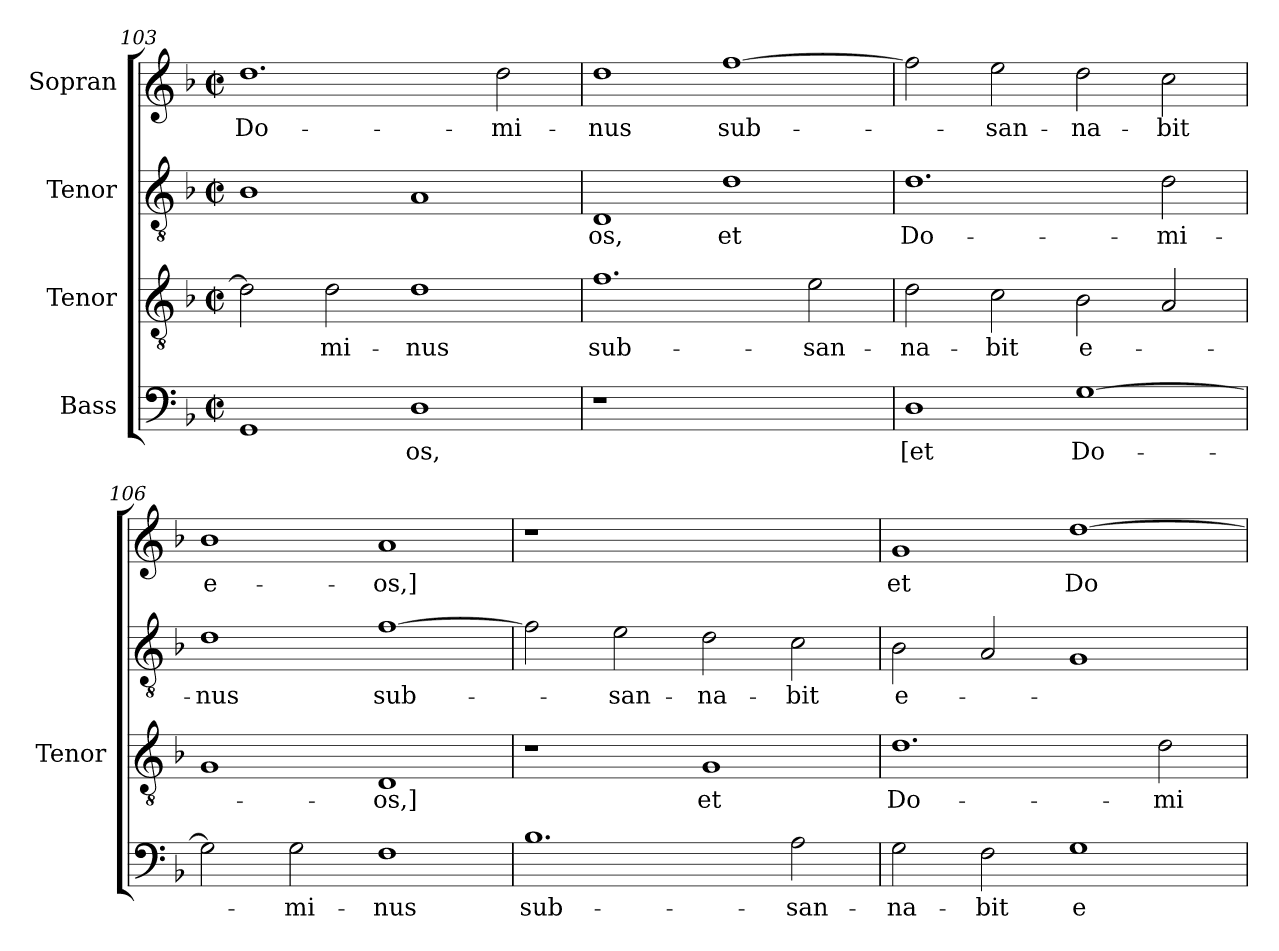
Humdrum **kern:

**kern	**text	**kern	**text	**kern	**text	**kern	**text
*part4	*part4	*part3	*part3	*part2	*part2	*part1	*part1
*staff4	*staff4	*staff3	*staff3	*staff2	*staff2	*staff1	*staff1
*I"Bass	*	*I"Tenor	*	*I"Tenor	*	*I"Sopran	*
*	*	*I'Tenor	*	*	*	*	*
*clefF4	*	*clefGv2	*	*clefGv2	*	*clefG2	*
*	*	*ITrd7c12	*	*ITrd7c12	*	*	*
*k[b-]	*	*k[b-]	*	*k[b-]	*	*k[b-]	*
*F:	*	*F:	*	*F:	*	*F:	*
*M2/2	*	*M2/2	*	*M2/2	*	*M2/2	*
*met(c|)	*	*met(c|)	*	*met(c|)	*	*met(c|)	*
=103	=103	=103	=103	=103	=103	=103	=103
!	!	!	!	!	!	!	!LO:LY:b:color=#000000
1GGi	.	2Di\]	.	1BB-i	.	1.ddi	Do-
!	!	!	!LO:LY:b:color=#000000	!	!	!	!
.	.	2Di\	-mi-	.	.	.	.
!	!LO:LY:b:color=#000000	!	!	!	!	!	!
!	!	!	!LO:LY:b:color=#000000	!	!	!	!
1Di	-os,	1Di	-nus	1AAi	.	.	.
!	!	!	!	!	!	!	!LO:LY:b:color=#000000
.	.	.	.	.	.	2ddi\	-mi-
=104	=104	=104	=104	=104	=104	=104	=104
!LO:N:vis=1	!	!	!	!	!	!	!
!	!	!	!LO:LY:b:color=#000000	!	!	!	!
!	!	!	!	!	!LO:LY:b:color=#000000	!	!
!	!	!	!	!	!	!	!LO:LY:b:color=#000000
1r	.	1.Fi	sub-	1DDi	-os,	1ddi	-nus
!	!	!	!	!	!LO:LY:b:color=#000000	!	!
!	!	!	!	!	!	!	!LO:LY:b:color=#000000
1ryy	.	.	.	1Di	et	[>1ffi	sub-
!	!	!	!LO:LY:b:color=#000000	!	!	!	!
.	.	2Ei\	-san-	.	.	.	.
=105	=105	=105	=105	=105	=105	=105	=105
!	!LO:LY:b:color=#000000	!	!	!	!	!	!
!	!	!	!LO:LY:b:color=#000000	!	!	!	!
!	!	!	!	!	!LO:LY:b:color=#000000	!	!
1Di	[et	2Di\	-na-	1.Di	Do-	2ffi\]	.
!	!	!	!LO:LY:b:color=#000000	!	!	!	!
!	!	!	!	!	!	!	!LO:LY:b:color=#000000
.	.	2Ci\	-bit	.	.	2eei\	-san-
!	!LO:LY:b:color=#000000	!	!	!	!	!	!
!	!	!	!LO:LY:b:color=#000000	!	!	!	!
!	!	!	!	!	!	!	!LO:LY:b:color=#000000
[>1Gi	Do-	2BB-i\	e-	.	.	2ddi\	-na-
!	!	!	!	!	!LO:LY:b:color=#000000	!	!
!	!	!	!	!	!	!	!LO:LY:b:color=#000000
.	.	2AAi/	.	2Di\	-mi-	2cci\	-bit
=106	=106	=106	=106	=106	=106	=106	=106
!	!	!	!	!	!LO:LY:b:color=#000000	!	!
!	!	!	!	!	!	!	!LO:LY:b:color=#000000
2Gi\]	.	1GGi	.	1Di	-nus	1b-i	e-
!	!LO:LY:b:color=#000000	!	!	!	!	!	!
2Gi\	-mi-	.	.	.	.	.	.
!	!LO:LY:b:color=#000000	!	!	!	!	!	!
!	!	!	!LO:LY:b:color=#000000	!	!	!	!
!	!	!	!	!	!LO:LY:b:color=#000000	!	!
!	!	!	!	!	!	!	!LO:LY:b:color=#000000
1Fi	-nus	1DDi	-os,]	[>1Fi	sub-	1ai	-os,]
=107	=107	=107	=107	=107	=107	=107	=107
!	!LO:LY:b:color=#000000	!	!	!	!	!LO:N:vis=1	!
1.B-i	sub-	1r	.	2Fi\]	.	1r	.
!	!	!	!	!	!LO:LY:b:color=#000000	!	!
.	.	.	.	2Ei\	-san-	.	.
!	!	!	!LO:LY:b:color=#000000	!	!	!	!
!	!	!	!	!	!LO:LY:b:color=#000000	!	!
.	.	1GGi	et	2Di\	-na-	1ryy	.
!	!LO:LY:b:color=#000000	!	!	!	!	!	!
!	!	!	!	!	!LO:LY:b:color=#000000	!	!
2Ai\	-san-	.	.	2Ci\	-bit	.	.
!!LO:PB:g=z
=108	=108	=108	=108	=108	=108	=108	=108
!	!LO:LY:b:color=#000000	!	!	!	!	!	!
!	!	!	!LO:LY:b:color=#000000	!	!	!	!
!	!	!	!	!	!LO:LY:b:color=#000000	!	!
!	!	!	!	!	!	!	!LO:LY:b:color=#000000
2Gi\	-na-	1.Di	Do-	2BB-i\	e-	1gi	et
!	!LO:LY:b:color=#000000	!	!	!	!	!	!
2Fi\	-bit	.	.	2AAi/	.	.	.
!	!LO:LY:b:color=#000000	!	!	!	!	!	!
!	!	!	!	!	!	!	!LO:LY:b:color=#000000
1Gi	e-	.	.	1GGi	.	[>1ddi	Do-
!	!	!	!LO:LY:b:color=#000000	!	!	!	!
.	.	2Di\	-mi-	.	.	.	.
=	=	=	=	=	=	=	=
*-	*-	*-	*-	*-	*-	*-	*-
